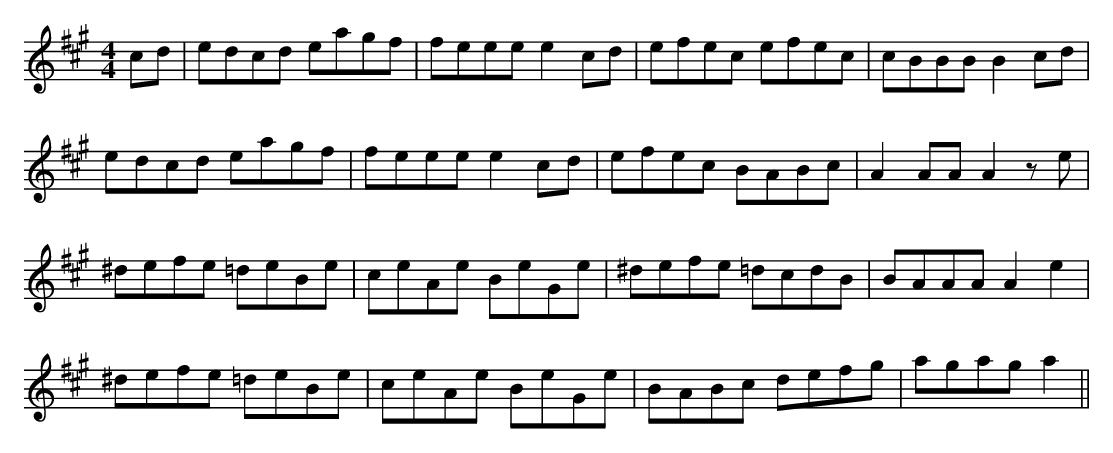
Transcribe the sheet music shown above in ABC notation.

X:1
M:4/4
K:A
cd|edcd eagf|feee e2cd|efec efec|cBBB B2cd|
edcd eagf|feee e2cd|efec BABc|A2AA A2ze|
^defe =deBe|ceAe BeGe|^defe =dcdB|BAAA A2e2|
^defe =deBe|ceAe BeGe|BABc defg|agag a2||
